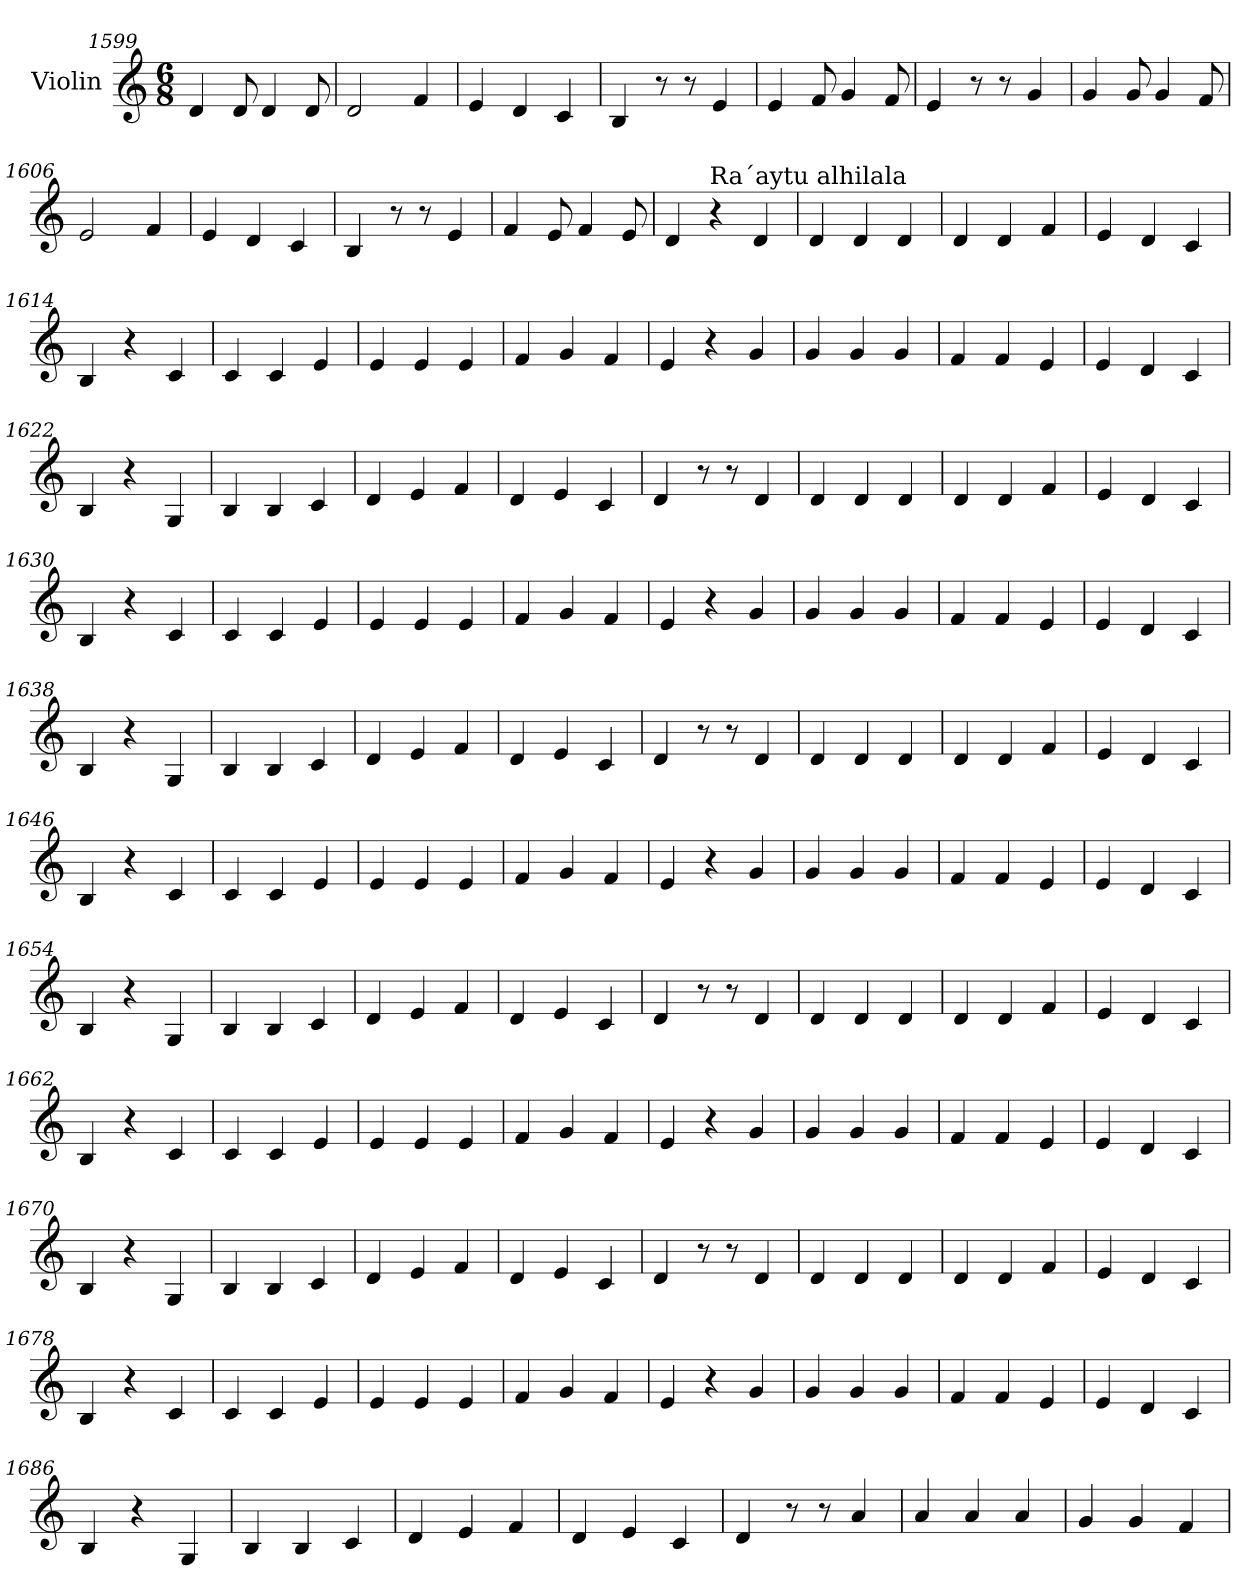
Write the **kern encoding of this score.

**kern
*part1
*staff1
*I"Violin
*clefG2
*k[]
*C:
*M6/8
=1599
4d/
8d/
4d/
8d/
=1600
2d/
4f/
=1601
4e/
4d/
4c/
!!LO:LB:g=z
=1602
4B/
8r
8r
4e/
=1603
4e/
8f/
4g/
8f/
=1604
4e/
8r
8r
4g/
=1605
4g/
8g/
4g/
8f/
=1606
2e/
4f/
=1607
4e/
4d/
4c/
=1608
4B/
8r
8r
4e/
!!LO:LB:g=z
=1609
4f/
8e/
4f/
8e/
=1610
4d/
!LO:TX:a:t=Ra´aytu alhilala
4r
4d/
=1611
4d/
4d/
4d/
=1612
4d/
4d/
4f/
=1613
4e/
4d/
4c/
=1614
4B/
4r
4c/
=1615
4c/
4c/
4e/
!!LO:LB:g=z
=1616
4e/
4e/
4e/
=1617
4f/
4g/
4f/
=1618
4e/
4r
4g/
=1619
4g/
4g/
4g/
=1620
4f/
4f/
4e/
=1621
4e/
4d/
4c/
=1622
4B/
4r
4G/
!!LO:PB:g=z
=1623
4B/
4B/
4c/
=1624
4d/
4e/
4f/
=1625
4d/
4e/
4c/
=1626
4d/
8r
8r
4d/
=1627
4d/
4d/
4d/
=1628
4d/
4d/
4f/
=1629
4e/
4d/
4c/
!!LO:LB:g=z
=1630
4B/
4r
4c/
=1631
4c/
4c/
4e/
=1632
4e/
4e/
4e/
=1633
4f/
4g/
4f/
=1634
4e/
4r
4g/
=1635
4g/
4g/
4g/
=1636
4f/
4f/
4e/
!!LO:LB:g=z
=1637
4e/
4d/
4c/
=1638
4B/
4r
4G/
=1639
4B/
4B/
4c/
=1640
4d/
4e/
4f/
=1641
4d/
4e/
4c/
=1642
4d/
8r
8r
4d/
=1643
4d/
4d/
4d/
!!LO:LB:g=z
=1644
4d/
4d/
4f/
=1645
4e/
4d/
4c/
=1646
4B/
4r
4c/
=1647
4c/
4c/
4e/
=1648
4e/
4e/
4e/
=1649
4f/
4g/
4f/
=1650
4e/
4r
4g/
!!LO:LB:g=z
=1651
4g/
4g/
4g/
=1652
4f/
4f/
4e/
=1653
4e/
4d/
4c/
=1654
4B/
4r
4G/
=1655
4B/
4B/
4c/
=1656
4d/
4e/
4f/
=1657
4d/
4e/
4c/
!!LO:LB:g=z
=1658
4d/
8r
8r
4d/
=1659
4d/
4d/
4d/
=1660
4d/
4d/
4f/
=1661
4e/
4d/
4c/
=1662
4B/
4r
4c/
=1663
4c/
4c/
4e/
=1664
4e/
4e/
4e/
!!LO:LB:g=z
=1665
4f/
4g/
4f/
=1666
4e/
4r
4g/
=1667
4g/
4g/
4g/
=1668
4f/
4f/
4e/
=1669
4e/
4d/
4c/
=1670
4B/
4r
4G/
=1671
4B/
4B/
4c/
!!LO:LB:g=z
=1672
4d/
4e/
4f/
=1673
4d/
4e/
4c/
=1674
4d/
8r
8r
4d/
=1675
4d/
4d/
4d/
=1676
4d/
4d/
4f/
=1677
4e/
4d/
4c/
=1678
4B/
4r
4c/
!!LO:PB:g=z
=1679
4c/
4c/
4e/
=1680
4e/
4e/
4e/
=1681
4f/
4g/
4f/
=1682
4e/
4r
4g/
=1683
4g/
4g/
4g/
=1684
4f/
4f/
4e/
=1685
4e/
4d/
4c/
!!LO:LB:g=z
=1686
4B/
4r
4G/
=1687
4B/
4B/
4c/
=1688
4d/
4e/
4f/
=1689
4d/
4e/
4c/
=1690
4d/
8r
8r
4a/
=1691
4a/
4a/
4a/
=1692
4g/
4g/
4f/
=
*-
